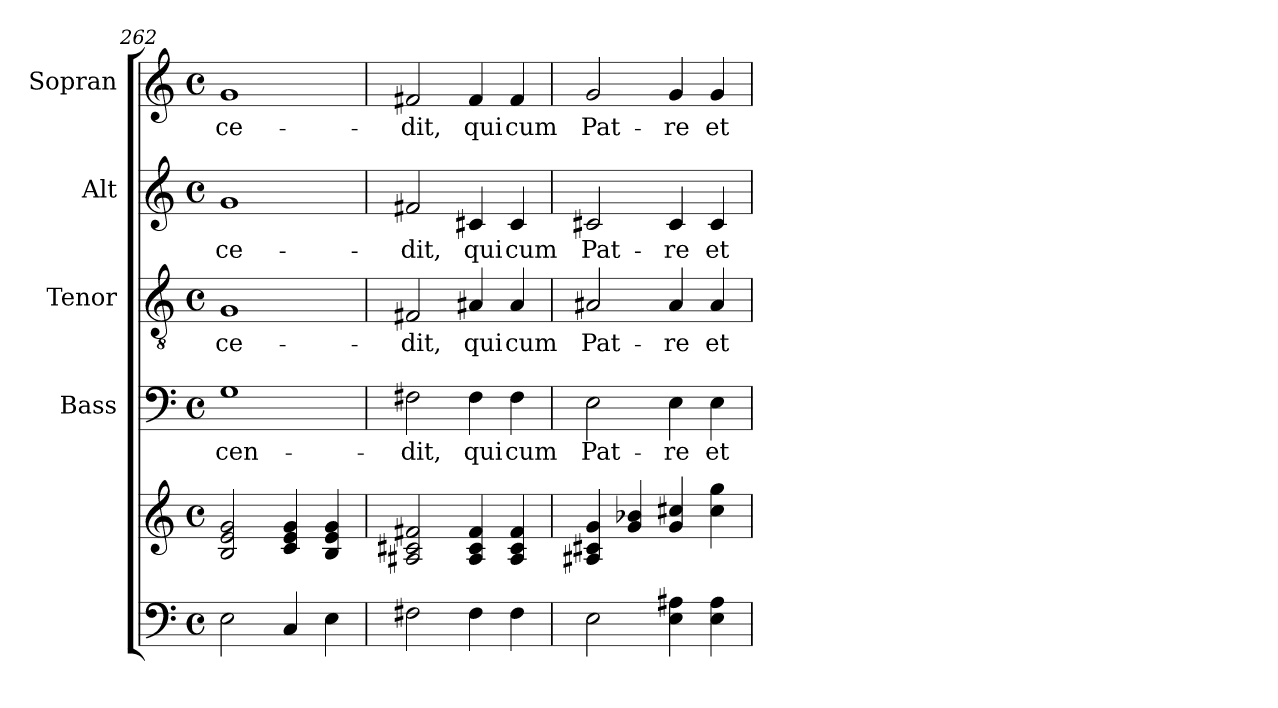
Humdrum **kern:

**kern	**kern	**kern	**text	**kern	**text	**kern	**text	**kern	**text
*part5	*part5	*part4	*part4	*part3	*part3	*part2	*part2	*part1	*part1
*staff6	*staff5	*staff4	*staff4	*staff3	*staff3	*staff2	*staff2	*staff1	*staff1
*	*	*I"Bass	*	*I"Tenor	*	*I"Alt	*	*I"Sopran	*
*	*	*I'B.	*	*I'T.	*	*I'A.	*	*I'S.	*
*clefF4	*clefG2	*clefF4	*	*clefGv2	*	*clefG2	*	*clefG2	*
*k[]	*k[]	*k[]	*	*k[]	*	*k[]	*	*k[]	*
*C:	*C:	*C:	*	*C:	*	*C:	*	*C:	*
*M4/4	*M4/4	*M4/4	*	*M4/4	*	*M4/4	*	*M4/4	*
*met(c)	*met(c)	*met(c)	*	*met(c)	*	*met(c)	*	*met(c)	*
=262	=262	=262	=262	=262	=262	=262	=262	=262	=262
!	!	!	!LO:LY:b	!	!LO:LY:b	!	!LO:LY:b	!	!LO:LY:b
2E\	2B/ 2e/ 2g/	1G	-cen-	1G	-ce-	1g	-ce-	1g	-ce-
4C/	4c/ 4e/ 4g/	.	.	.	.	.	.	.	.
4E\	4B/ 4e/ 4g/	.	.	.	.	.	.	.	.
=263	=263	=263	=263	=263	=263	=263	=263	=263	=263
!	!	!	!LO:LY:b	!	!LO:LY:b	!	!LO:LY:b	!	!LO:LY:b
2F#X\	2A#X/ 2c#X/ 2f#X/	2F#X\	-dit,	2F#X/	-dit,	2f#X/	-dit,	2f#X/	-dit,
!	!	!	!LO:LY:b	!	!LO:LY:b	!	!LO:LY:b	!	!LO:LY:b
4F#\	4A#/ 4c#/ 4f#/	4F#\	qui	4A#X/	qui	4c#X/	qui	4f#/	qui
!	!	!	!LO:LY:b	!	!LO:LY:b	!	!LO:LY:b	!	!LO:LY:b
4F#\	4A#/ 4c#/ 4f#/	4F#\	cum	4A#/	cum	4c#/	cum	4f#/	cum
!!LO:PB:g=z
=264	=264	=264	=264	=264	=264	=264	=264	=264	=264
!	!	!	!LO:LY:b	!	!LO:LY:b	!	!LO:LY:b	!	!LO:LY:b
2E\	4A#X/ 4c#X/ 4g/	2E\	Pat-	2A#X/	Pat-	2c#X/	Pat-	2g/	Pat-
.	4g/ 4b-X/	.	.	.	.	.	.	.	.
!	!	!	!LO:LY:b	!	!LO:LY:b	!	!LO:LY:b	!	!LO:LY:b
4E\ 4A#X\	4g/ 4cc#X/	4E\	-re	4A#/	-re	4c#/	-re	4g/	-re
!	!	!	!LO:LY:b	!	!LO:LY:b	!	!LO:LY:b	!	!LO:LY:b
4E\ 4A#\	4cc#\ 4gg\	4E\	et	4A#/	et	4c#/	et	4g/	et
=	=	=	=	=	=	=	=	=	=
*-	*-	*-	*-	*-	*-	*-	*-	*-	*-
